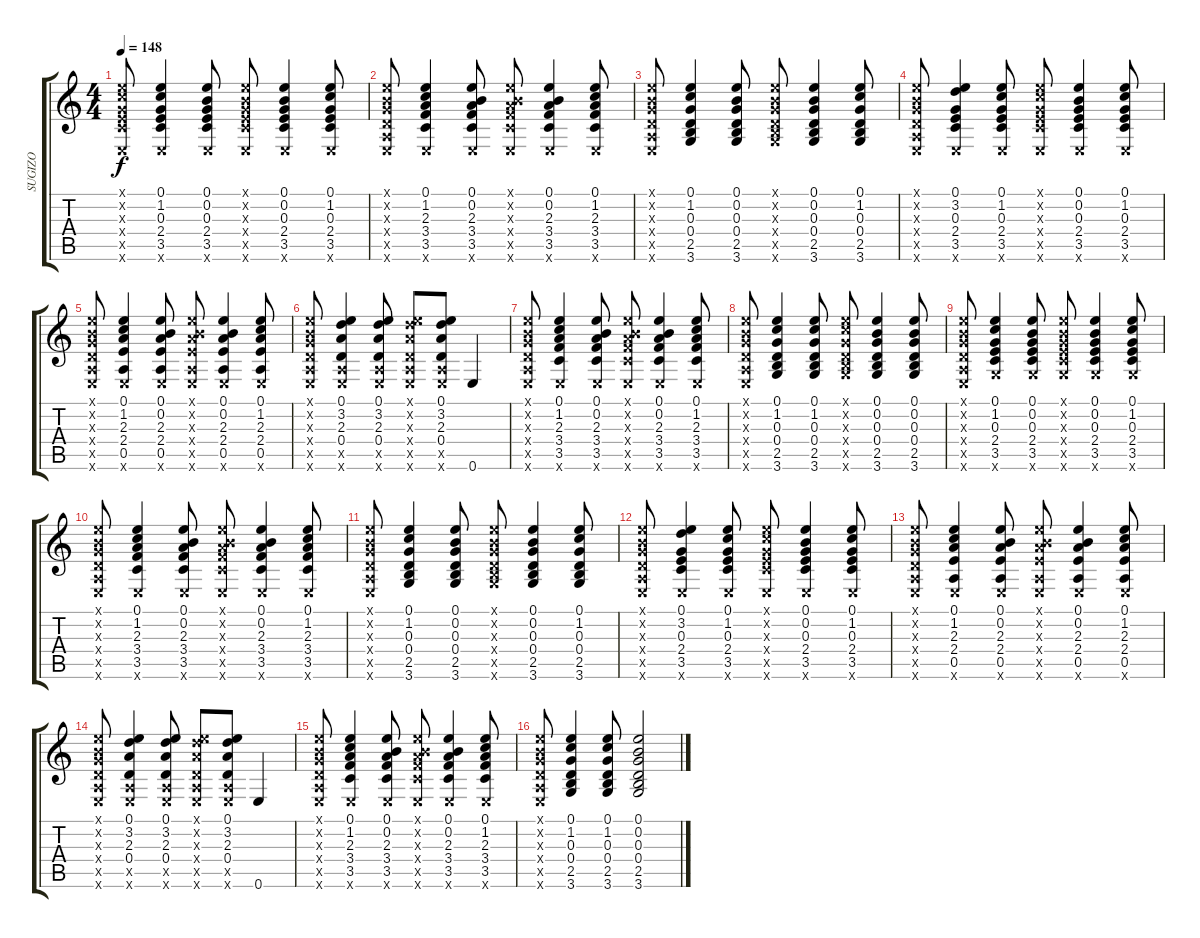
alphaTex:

\track ("SUGIZO" "SUGIZO") {instrument distortionguitar}
\staff {score tabs}
\tuning (E4 B3 G3 D3 A2 E2) {hide}
\ts (4 4)
\tempo 148
\clef g2
\ks c
(0.1{x} 1.2{x} 0.3{x} 2.4{x} 3.5{x} 0.6{x}).8{dy f} (0.1 1.2 0.3 2.4 3.5 0.6{x}).4 (0.1 0.2 0.3 2.4 3.5 0.6{x}).8 (0.1{x} 0.2{x} 0.3{x} 2.4{x} 3.5{x} 0.6{x}).8 (0.1 0.2 0.3 2.4 3.5 0.6{x}).4 (0.1 1.2 0.3 2.4 3.5 0.6{x}).8 |
(0.1{x} 0.2{x} 0.3{x} 0.4{x} 0.5{x} 0.6{x}).8 (0.1 1.2 2.3 3.4 3.5 0.6{x}).4 (0.1 0.2 2.3 3.4 3.5 0.6{x}).8 (0.1{x} 0.2{x} 2.3{x} 3.4{x} 3.5{x} 0.6{x}).8 (0.1 0.2 2.3 3.4 3.5 0.6{x}).4 (0.1 1.2 2.3 3.4 3.5 0.6{x}).8 |
(0.1{x} 0.2{x} 0.3{x} 0.4{x} 0.5{x} 0.6{x}).8 (0.1 1.2 0.3 0.4 2.5 3.6).4 (0.1 0.2 0.3 0.4 2.5 3.6).8 (0.1{x} 0.2{x} 0.3{x} 0.4{x} 2.5{x} 3.6{x}).8 (0.1 0.2 0.3 0.4 2.5 3.6).4 (0.1 1.2 0.3 0.4 2.5 3.6).8 |
(0.1{x} 0.2{x} 0.3{x} 0.4{x} 0.5{x} 0.6{x}).8 (0.1 3.2 0.3 2.4 3.5 0.6{x}).4 (0.1 1.2 0.3 2.4 3.5 0.6{x}).8 (0.1{x} 1.2{x} 0.3{x} 2.4{x} 3.5{x} 0.6{x}).8 (0.1 0.2 0.3 2.4 3.5 0.6{x}).4 (0.1 1.2 0.3 2.4 3.5 0.6{x}).8 |
(0.1{x} 0.2{x} 0.3{x} 0.4{x} 0.5{x} 0.6{x}).8 (0.1 1.2 2.3 2.4 0.5 0.6{x}).4 (0.1 0.2 2.3 2.4 0.5 0.6{x}).8 (0.1{x} 0.2{x} 2.3{x} 2.4{x} 0.5{x} 0.6{x}).8 (0.1 0.2 2.3 2.4 0.5 0.6{x}).4 (0.1 1.2 2.3 2.4 0.5 0.6{x}).8 |
(0.1{x} 0.2{x} 0.3{x} 0.4{x} 0.5{x} 0.6{x}).8 (0.1 3.2 2.3 0.4 0.5{x} 0.6{x}).4 (0.1 3.2 2.3 0.4 0.5{x} 0.6{x}).8 (0.1{x} 3.2{x} 2.3{x} 0.4{x} 0.5{x} 0.6{x}).8 (0.1 3.2 2.3 0.4 0.5{x} 0.6{x}).8 0.6.4 |
(0.1{x} 0.2{x} 0.3{x} 0.4{x} 0.5{x} 0.6{x}).8 (0.1 1.2 2.3 3.4 3.5 0.6{x}).4 (0.1 0.2 2.3 3.4 3.5 0.6{x}).8 (0.1{x} 0.2{x} 2.3{x} 3.4{x} 3.5{x} 0.6{x}).8 (0.1 0.2 2.3 3.4 3.5 0.6{x}).4 (0.1 1.2 2.3 3.4 3.5 0.6{x}).8 |
(0.1{x} 0.2{x} 0.3{x} 0.4{x} 0.5{x} 0.6{x}).8 (0.1 1.2 0.3 0.4 2.5 3.6).4 (0.1 1.2 0.3 0.4 2.5 3.6).8 (0.1{x} 1.2{x} 0.3{x} 0.4{x} 2.5{x} 3.6{x}).8 (0.1 0.2 0.3 0.4 2.5 3.6).4 (0.1 0.2 0.3 0.4 2.5 3.6).8 |
(0.1{x} 0.2{x} 0.3{x} 0.4{x} 0.5{x} 0.6{x}).8 (0.1 1.2 0.3 2.4 3.5 3.6{x}).4 (0.1 0.2 0.3 2.4 3.5 3.6{x}).8 (0.1{x} 0.2{x} 0.3{x} 2.4{x} 3.5{x} 3.6{x}).8 (0.1 0.2 0.3 2.4 3.5 3.6{x}).4 (0.1 1.2 0.3 2.4 3.5 3.6{x}).8 |
(0.1{x} 0.2{x} 0.3{x} 0.4{x} 0.5{x} 0.6{x}).8 (0.1 1.2 2.3 3.4 3.5 0.6{x}).4 (0.1 0.2 2.3 3.4 3.5 0.6{x}).8 (0.1{x} 0.2{x} 2.3{x} 3.4{x} 3.5{x} 0.6{x}).8 (0.1 0.2 2.3 3.4 3.5 0.6{x}).4 (0.1 1.2 2.3 3.4 3.5 0.6{x}).8 |
(0.1{x} 0.2{x} 0.3{x} 0.4{x} 0.5{x} 0.6{x}).8 (0.1 1.2 0.3 0.4 2.5 3.6).4 (0.1 0.2 0.3 0.4 2.5 3.6).8 (0.1{x} 0.2{x} 0.3{x} 0.4{x} 2.5{x} 3.6{x}).8 (0.1 0.2 0.3 0.4 2.5 3.6).4 (0.1 1.2 0.3 0.4 2.5 3.6).8 |
(0.1{x} 0.2{x} 0.3{x} 0.4{x} 0.5{x} 0.6{x}).8 (0.1 3.2 0.3 2.4 3.5 0.6{x}).4 (0.1 1.2 0.3 2.4 3.5 0.6{x}).8 (0.1{x} 1.2{x} 0.3{x} 2.4{x} 3.5{x} 0.6{x}).8 (0.1 0.2 0.3 2.4 3.5 0.6{x}).4 (0.1 1.2 0.3 2.4 3.5 0.6{x}).8 |
(0.1{x} 0.2{x} 0.3{x} 0.4{x} 0.5{x} 0.6{x}).8 (0.1 1.2 2.3 2.4 0.5 0.6{x}).4 (0.1 0.2 2.3 2.4 0.5 0.6{x}).8 (0.1{x} 0.2{x} 2.3{x} 2.4{x} 0.5{x} 0.6{x}).8 (0.1 0.2 2.3 2.4 0.5 0.6{x}).4 (0.1 1.2 2.3 2.4 0.5 0.6{x}).8 |
(0.1{x} 0.2{x} 0.3{x} 0.4{x} 0.5{x} 0.6{x}).8 (0.1 3.2 2.3 0.4 0.5{x} 0.6{x}).4 (0.1 3.2 2.3 0.4 0.5{x} 0.6{x}).8 (0.1{x} 3.2{x} 2.3{x} 0.4{x} 0.5{x} 0.6{x}).8 (0.1 3.2 2.3 0.4 0.5{x} 0.6{x}).8 0.6.4 |
(0.1{x} 0.2{x} 0.3{x} 0.4{x} 0.5{x} 0.6{x}).8 (0.1 1.2 2.3 3.4 3.5 0.6{x}).4 (0.1 0.2 2.3 3.4 3.5 0.6{x}).8 (0.1{x} 0.2{x} 2.3{x} 3.4{x} 3.5{x} 0.6{x}).8 (0.1 0.2 2.3 3.4 3.5 0.6{x}).4 (0.1 1.2 2.3 3.4 3.5 0.6{x}).8 |
(0.1{x} 0.2{x} 0.3{x} 0.4{x} 0.5{x} 0.6{x}).8 (0.1 1.2 0.3 0.4 2.5 3.6).4 (0.1 1.2 0.3 0.4 2.5 3.6).8 (0.1 0.2 0.3 0.4 2.5 3.6).2
